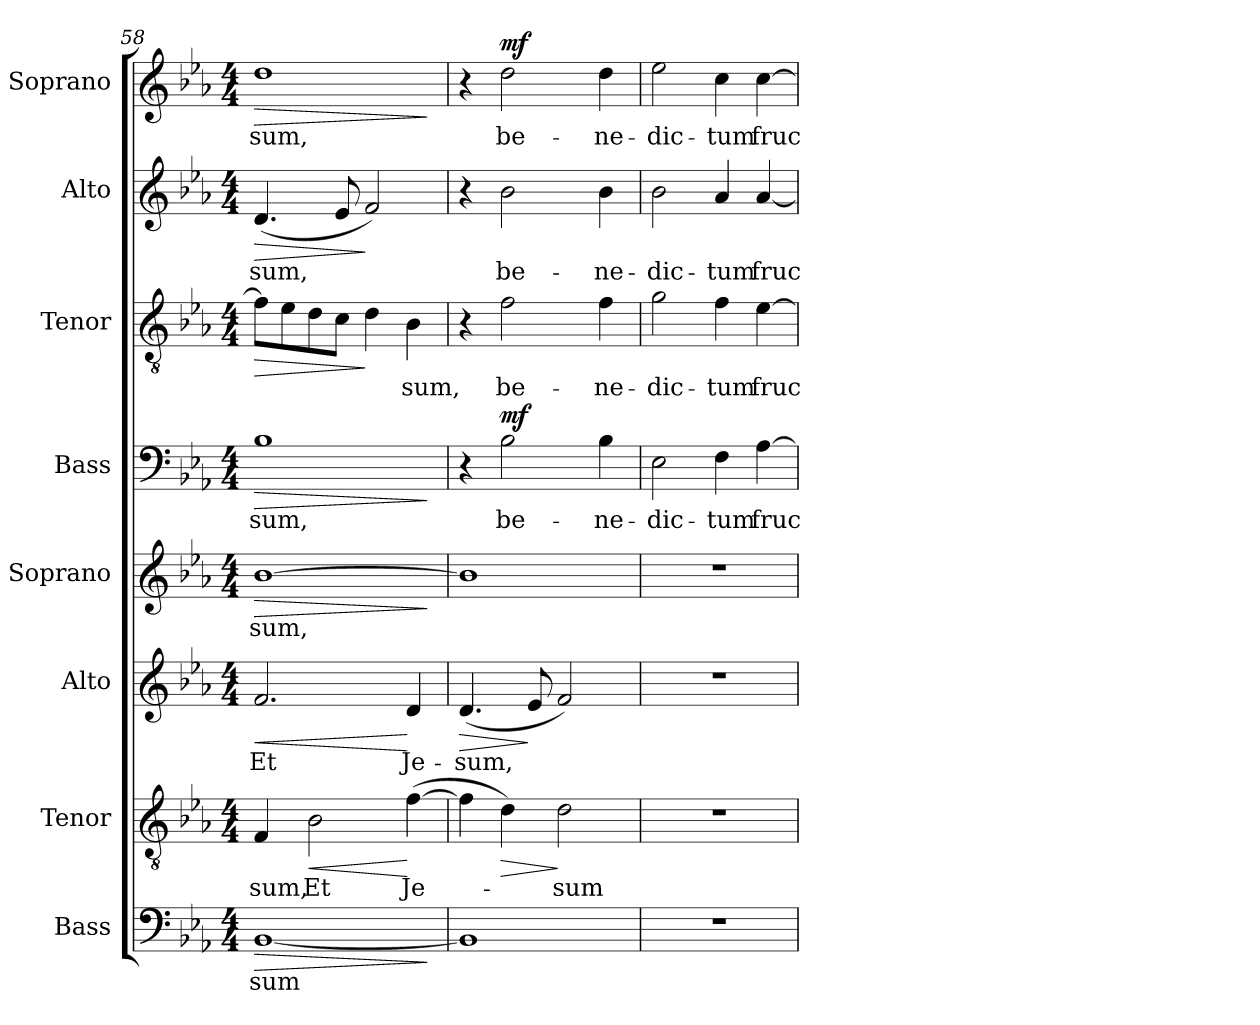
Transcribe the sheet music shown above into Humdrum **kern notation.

**kern	**text	**dynam	**kern	**text	**dynam	**kern	**text	**dynam	**kern	**text	**dynam	**kern	**text	**dynam	**kern	**text	**dynam	**kern	**text	**dynam	**kern	**text	**dynam
*part8	*part8	*part8	*part7	*part7	*part7	*part6	*part6	*part6	*part5	*part5	*part5	*part4	*part4	*part4	*part3	*part3	*part3	*part2	*part2	*part2	*part1	*part1	*part1
*staff8	*staff8	*staff8	*staff7	*staff7	*staff7	*staff6	*staff6	*staff6	*staff5	*staff5	*staff5	*staff4	*staff4	*staff4	*staff3	*staff3	*staff3	*staff2	*staff2	*staff2	*staff1	*staff1	*staff1
*I"Bass	*	*	*I"Tenor	*	*	*I"Alto	*	*	*I"Soprano	*	*	*I"Bass	*	*	*I"Tenor	*	*	*I"Alto	*	*	*I"Soprano	*	*
*I'B.	*	*	*I'T.	*	*	*I'A.	*	*	*I'S.	*	*	*I'B.	*	*	*I'T.	*	*	*I'A.	*	*	*I'S.	*	*
*clefF4	*	*	*clefGv2	*	*	*clefG2	*	*	*clefG2	*	*	*clefF4	*	*	*clefGv2	*	*	*clefG2	*	*	*clefG2	*	*
*	*	*	*ITrd7c12	*	*	*	*	*	*	*	*	*	*	*	*ITrd7c12	*	*	*	*	*	*	*	*
*k[b-e-a-]	*	*	*k[b-e-a-]	*	*	*k[b-e-a-]	*	*	*k[b-e-a-]	*	*	*k[b-e-a-]	*	*	*k[b-e-a-]	*	*	*k[b-e-a-]	*	*	*k[b-e-a-]	*	*
*E-:	*	*	*E-:	*	*	*E-:	*	*	*E-:	*	*	*E-:	*	*	*E-:	*	*	*E-:	*	*	*E-:	*	*
*M4/4	*	*	*M4/4	*	*	*M4/4	*	*	*M4/4	*	*	*M4/4	*	*	*M4/4	*	*	*M4/4	*	*	*M4/4	*	*
=58	=58	=58	=58	=58	=58	=58	=58	=58	=58	=58	=58	=58	=58	=58	=58	=58	=58	=58	=58	=58	=58	=58	=58
!	!LO:LY:b:color=#000000	!LO:HP:b	!	!	!	!	!	!	!	!	!	!	!	!	!	!	!	!	!	!	!	!	!
!	!	!	!	!LO:LY:b:color=#000000	!	!	!	!	!	!	!	!	!	!	!	!	!	!	!	!	!	!	!
!	!	!	!	!	!	!	!LO:LY:b:color=#000000	!LO:HP:b	!	!	!	!	!	!	!	!	!	!	!	!	!	!	!
!	!	!	!	!	!	!	!	!	!	!LO:LY:b:color=#000000	!LO:HP:b	!	!	!	!	!	!	!	!	!	!	!	!
!	!	!	!	!	!	!	!	!	!	!	!	!	!LO:LY:b:color=#000000	!LO:HP:b	!	!	!LO:HP:b	!	!	!	!	!	!
!	!	!	!	!	!	!	!	!	!	!	!	!	!	!	!	!	!	!	!LO:LY:b:color=#000000	!LO:HP:b	!	!	!
!	!	!	!	!	!	!	!	!	!	!	!	!	!	!	!	!	!	!	!	!	!	!LO:LY:b:color=#000000	!LO:HP:b
[<1BB-i	-sum	>	4FFi/	-sum,	.	2.fi/	Et	<	[>1b-i	-sum,	>	1B-i	-sum,	>	8Fi\L]	.	>	(4.di/	-sum,	>	1ddi	-sum,	>
.	.	.	.	.	.	.	.	.	.	.	.	.	.	.	8E-i\	.	.	.	.	.	.	.	.
!	!	!	!	!LO:LY:b:color=#000000	!LO:HP:b	!	!	!	!	!	!	!	!	!	!	!	!	!	!	!	!	!	!
.	.	.	2BB-i\	Et	<	.	.	.	.	.	.	.	.	.	8Di\	.	.	.	.	.	.	.	.
.	.	.	.	.	.	.	.	.	.	.	.	.	.	.	8Ci\J	.	.	8e-i/	.	.	.	.	.
.	.	.	.	.	.	.	.	.	.	.	.	.	.	.	4Di\	.	]	2fi/)	.	]	.	.	.
!	!	!	!	!LO:LY:b:color=#000000	!	!	!	!	!	!	!	!	!	!	!	!	!	!	!	!	!	!	!
!	!	!	!	!	!	!	!LO:LY:b:color=#000000	!	!	!	!	!	!	!	!	!	!	!	!	!	!	!	!
!	!	!	!	!	!	!	!	!	!	!	!	!	!	!	!	!LO:LY:b:color=#000000	!	!	!	!	!	!	!
.	.	.	([>4Fi\	Je-	[	4di/	Je-	[	.	.	.	.	.	.	4BB-i\	-sum,	.	.	.	.	.	.	.
.	.	]	.	.	.	.	.	.	.	.	]	.	.	]	.	.	.	.	.	.	.	.	]
=59	=59	=59	=59	=59	=59	=59	=59	=59	=59	=59	=59	=59	=59	=59	=59	=59	=59	=59	=59	=59	=59	=59	=59
!	!	!	!	!	!	!	!LO:LY:b:color=#000000	!LO:HP:b	!	!	!	!	!	!	!	!	!	!	!	!	!	!	!
1BB-i]	.	.	4Fi\]	.	.	(4.di/	-sum,	>	1b-i]	.	.	4r	.	.	4r	.	.	4r	.	.	4r	.	.
!	!	!	!	!	!LO:HP:b	!	!	!	!	!	!	!	!	!	!	!	!	!	!	!	!	!	!
!	!	!	!	!	!	!	!	!	!	!	!	!	!LO:LY:b:color=#000000	!	!	!	!	!	!	!	!	!	!
!	!	!	!	!	!	!	!	!	!	!	!	!	!	!	!	!LO:LY:b:color=#000000	!	!	!	!	!	!	!
!	!	!	!	!	!	!	!	!	!	!	!	!	!	!	!	!	!	!	!LO:LY:b:color=#000000	!	!	!	!
!	!	!	!	!	!	!	!	!	!	!	!	!	!	!	!	!	!	!	!	!	!	!LO:LY:b:color=#000000	!
.	.	.	4Di\)	.	>	.	.	.	.	.	.	2B-i\	be-	mf	2Fi\	be-	.	2b-i\	be-	mf mf	2ddi\	be-	mf
.	.	.	.	.	.	8e-i/	.	]	.	.	.	.	.	.	.	.	.	.	.	.	.	.	.
!	!	!	!	!LO:LY:b:color=#000000	!	!	!	!	!	!	!	!	!	!	!	!	!	!	!	!	!	!	!
.	.	.	2Di\	-sum	]	2fi/)	.	.	.	.	.	.	.	.	.	.	.	.	.	.	.	.	.
!	!	!	!	!	!	!	!	!	!	!	!	!	!LO:LY:b:color=#000000	!	!	!	!	!	!	!	!	!	!
!	!	!	!	!	!	!	!	!	!	!	!	!	!	!	!	!LO:LY:b:color=#000000	!	!	!	!	!	!	!
!	!	!	!	!	!	!	!	!	!	!	!	!	!	!	!	!	!	!	!LO:LY:b:color=#000000	!	!	!	!
!	!	!	!	!	!	!	!	!	!	!	!	!	!	!	!	!	!	!	!	!	!	!LO:LY:b:color=#000000	!
.	.	.	.	.	.	.	.	.	.	.	.	4B-i\	-ne-	.	4Fi\	-ne-	.	4b-i\	-ne-	.	4ddi\	-ne-	.
=60	=60	=60	=60	=60	=60	=60	=60	=60	=60	=60	=60	=60	=60	=60	=60	=60	=60	=60	=60	=60	=60	=60	=60
!	!	!	!	!	!	!	!	!	!	!	!	!	!LO:LY:b:color=#000000	!	!	!	!	!	!	!	!	!	!
!	!	!	!	!	!	!	!	!	!	!	!	!	!	!	!	!LO:LY:b:color=#000000	!	!	!	!	!	!	!
!	!	!	!	!	!	!	!	!	!	!	!	!	!	!	!	!	!	!	!LO:LY:b:color=#000000	!	!	!	!
!	!	!	!	!	!	!	!	!	!	!	!	!	!	!	!	!	!	!	!	!	!	!LO:LY:b:color=#000000	!
1r	.	.	1r	.	.	1r	.	.	1r	.	.	2E-i\	-dic-	.	2Gi\	-dic-	.	2b-i\	-dic-	.	2ee-i\	-dic-	.
!	!	!	!	!	!	!	!	!	!	!	!	!	!LO:LY:b:color=#000000	!	!	!	!	!	!	!	!	!	!
!	!	!	!	!	!	!	!	!	!	!	!	!	!	!	!	!LO:LY:b:color=#000000	!	!	!	!	!	!	!
!	!	!	!	!	!	!	!	!	!	!	!	!	!	!	!	!	!	!	!LO:LY:b:color=#000000	!	!	!	!
!	!	!	!	!	!	!	!	!	!	!	!	!	!	!	!	!	!	!	!	!	!	!LO:LY:b:color=#000000	!
.	.	.	.	.	.	.	.	.	.	.	.	4Fi\	-tum	.	4Fi\	-tum	.	4a-i/	-tum	.	4cci\	-tum	.
!	!	!	!	!	!	!	!	!	!	!	!	!	!LO:LY:b:color=#000000	!	!	!	!	!	!	!	!	!	!
!	!	!	!	!	!	!	!	!	!	!	!	!	!	!	!	!LO:LY:b:color=#000000	!	!	!	!	!	!	!
!	!	!	!	!	!	!	!	!	!	!	!	!	!	!	!	!	!	!	!LO:LY:b:color=#000000	!	!	!	!
!	!	!	!	!	!	!	!	!	!	!	!	!	!	!	!	!	!	!	!	!	!	!LO:LY:b:color=#000000	!
.	.	.	.	.	.	.	.	.	.	.	.	[>4A-i\	fruc-	.	[>4E-i\	fruc-	.	[<4a-i/	fruc-	.	[>4cci\	fruc-	.
=	=	=	=	=	=	=	=	=	=	=	=	=	=	=	=	=	=	=	=	=	=	=	=
*-	*-	*-	*-	*-	*-	*-	*-	*-	*-	*-	*-	*-	*-	*-	*-	*-	*-	*-	*-	*-	*-	*-	*-
